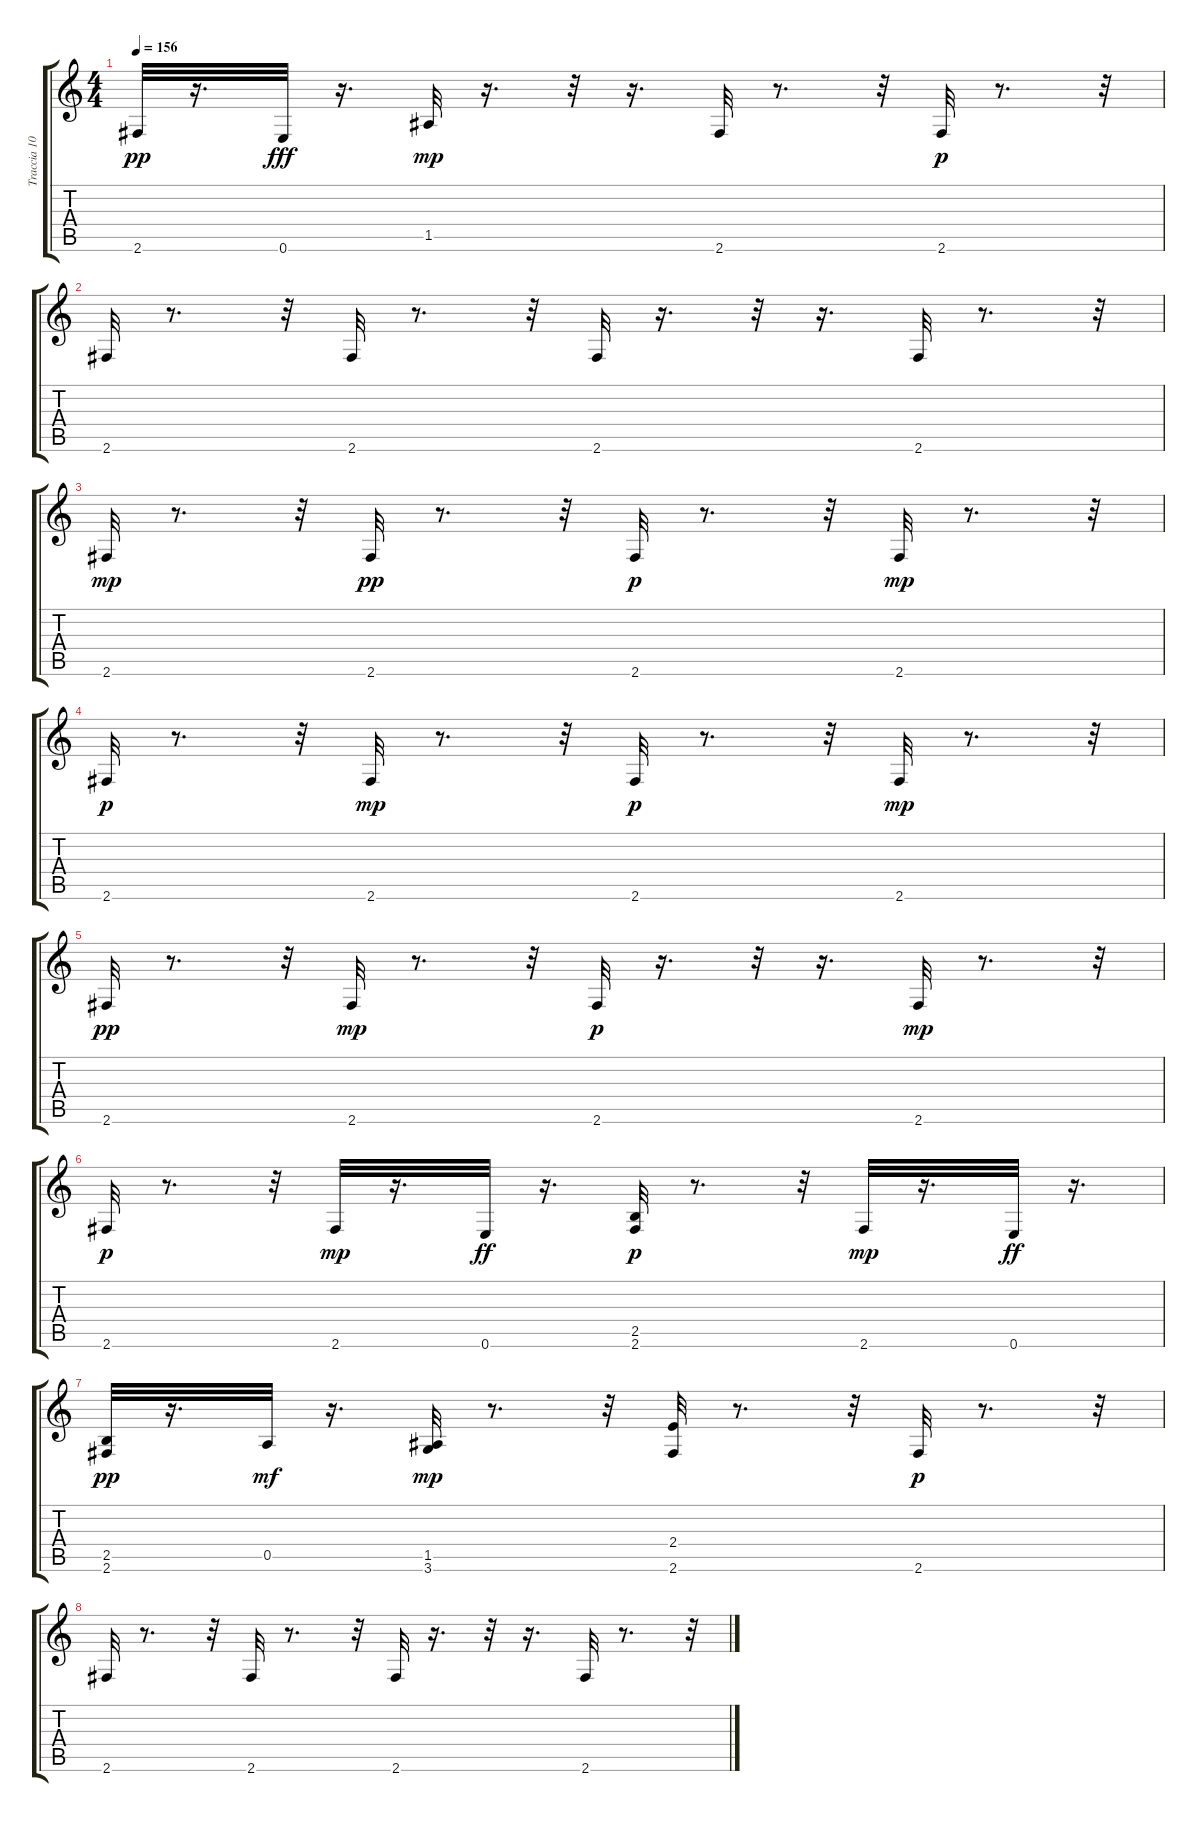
\track ("Traccia 10" "Traccia 10") {instrument acousticbass}
\staff {score tabs}
\tuning (E4 B3 G3 D3 A2 E2) {hide}
\ts (4 4)
\tempo 156
\clef g2
\ks c
2.6.32{dy pp} r.16{d} 0.6.32{dy fff} r.16{d} 1.5.32{dy mp} r.16{d} r.32 r.16{d} 2.6.32 r.8{d} r.32 2.6.32{dy p} r.8{d} r.32 |
2.6.32 r.8{d} r.32 2.6.32 r.8{d} r.32 2.6.32 r.16{d} r.32 r.16{d} 2.6.32 r.8{d} r.32 |
2.6.32{dy mp} r.8{d} r.32 2.6.32{dy pp} r.8{d} r.32 2.6.32{dy p} r.8{d} r.32 2.6.32{dy mp} r.8{d} r.32 |
2.6.32{dy p} r.8{d} r.32 2.6.32{dy mp} r.8{d} r.32 2.6.32{dy p} r.8{d} r.32 2.6.32{dy mp} r.8{d} r.32 |
2.6.32{dy pp} r.8{d} r.32 2.6.32{dy mp} r.8{d} r.32 2.6.32{dy p} r.16{d} r.32 r.16{d} 2.6.32{dy mp} r.8{d} r.32 |
2.6.32{dy p} r.8{d} r.32 2.6.32{dy mp} r.16{d} 0.6.32{dy ff} r.16{d} (2.5 2.6).32{dy p} r.8{d} r.32 2.6.32{dy mp} r.16{d} 0.6.32{dy ff} r.16{d} |
(2.5 2.6).32{dy pp} r.16{d} 0.5.32{dy mf} r.16{d} (1.5 3.6).32{dy mp} r.8{d} r.32 (2.4 2.6).32 r.8{d} r.32 2.6.32{dy p} r.8{d} r.32 |
2.6.32 r.8{d} r.32 2.6.32 r.8{d} r.32 2.6.32 r.16{d} r.32 r.16{d} 2.6.32 r.8{d} r.32
